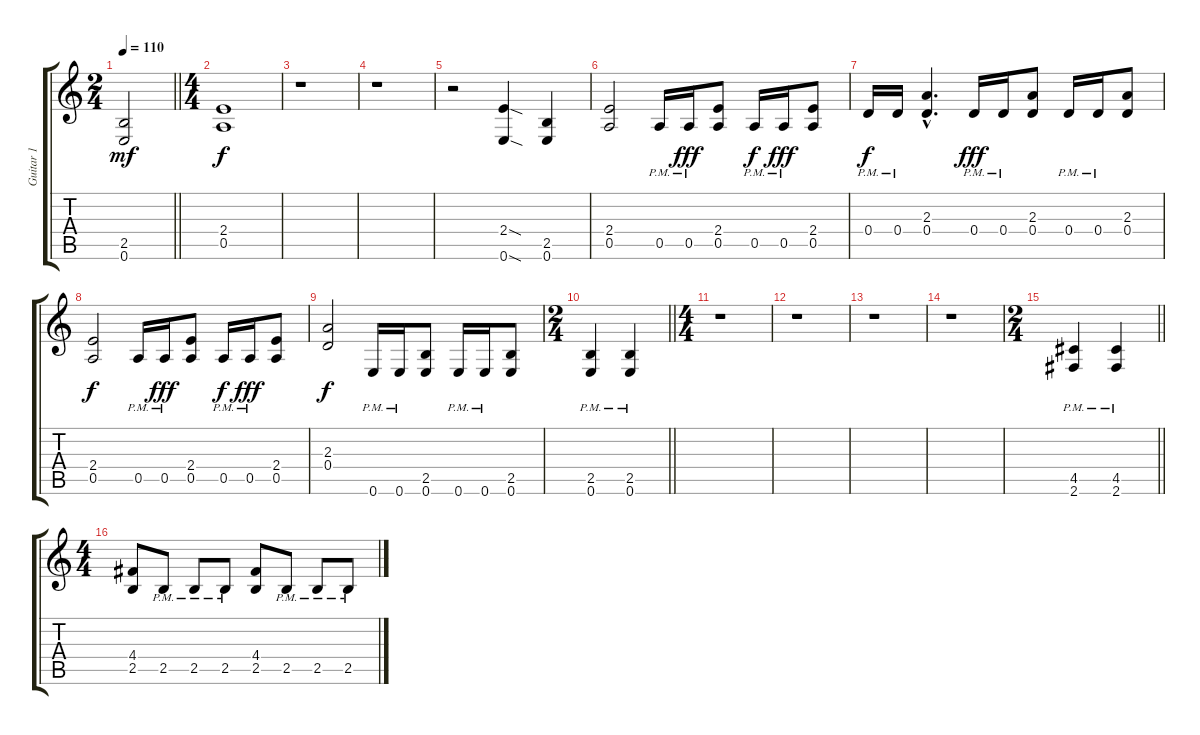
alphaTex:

\track ("Guitar 1" "Guitar 1") {instrument overdrivenguitar}
\staff {score tabs}
\tuning (E4 B3 G3 D3 A2 E2) {hide}
\ts (2 4)
\tempo 110
\clef g2
\barLineRight lightlight
\ks c
(2.5 0.6).2{dy mf} |
\ts (4 4)
\section ("" "")
(2.4 0.5).1{dy f} |
r.1 |
r.1 |
r.2 (2.4{sod} 0.6{sod}).4 (2.5 0.6).4 |
(2.4 0.5).2 0.5{pm}.16 0.5{pm}.16{dy fff} (2.4 0.5).8 0.5{pm}.16{dy f} 0.5{pm}.16{dy fff} (2.4 0.5).8 |
0.4{pm}.16{dy f} 0.4{pm}.16 (2.3{hac} 0.4{hac}).4{d} 0.4{pm}.16{dy fff} 0.4{pm}.16 (2.3 0.4).8 0.4{pm}.16 0.4{pm}.16 (2.3 0.4).8 |
(2.4 0.5).2{dy f} 0.5{pm}.16 0.5{pm}.16{dy fff} (2.4 0.5).8 0.5{pm}.16{dy f} 0.5{pm}.16{dy fff} (2.4 0.5).8 |
(2.3 0.4).2{dy f} 0.6{pm}.16 0.6{pm}.16 (2.5 0.6).8 0.6{pm}.16 0.6{pm}.16 (2.5 0.6).8 |
\ts (2 4)
\barLineRight lightlight
(2.5{pm} 0.6{pm}).4 (2.5{pm} 0.6{pm}).4 |
\ts (4 4)
\section ("" "")
r.1 |
r.1 |
r.1 |
r.1 |
\ts (2 4)
\barLineRight lightlight
(4.5{pm} 2.6{pm}).4 (4.5{pm} 2.6{pm}).4 |
\ts (4 4)
\section ("" "")
(4.4 2.5).8 2.5{pm}.8 2.5{pm}.8 2.5{pm}.8 (4.4 2.5).8 2.5{pm}.8 2.5{pm}.8 2.5{pm}.8
